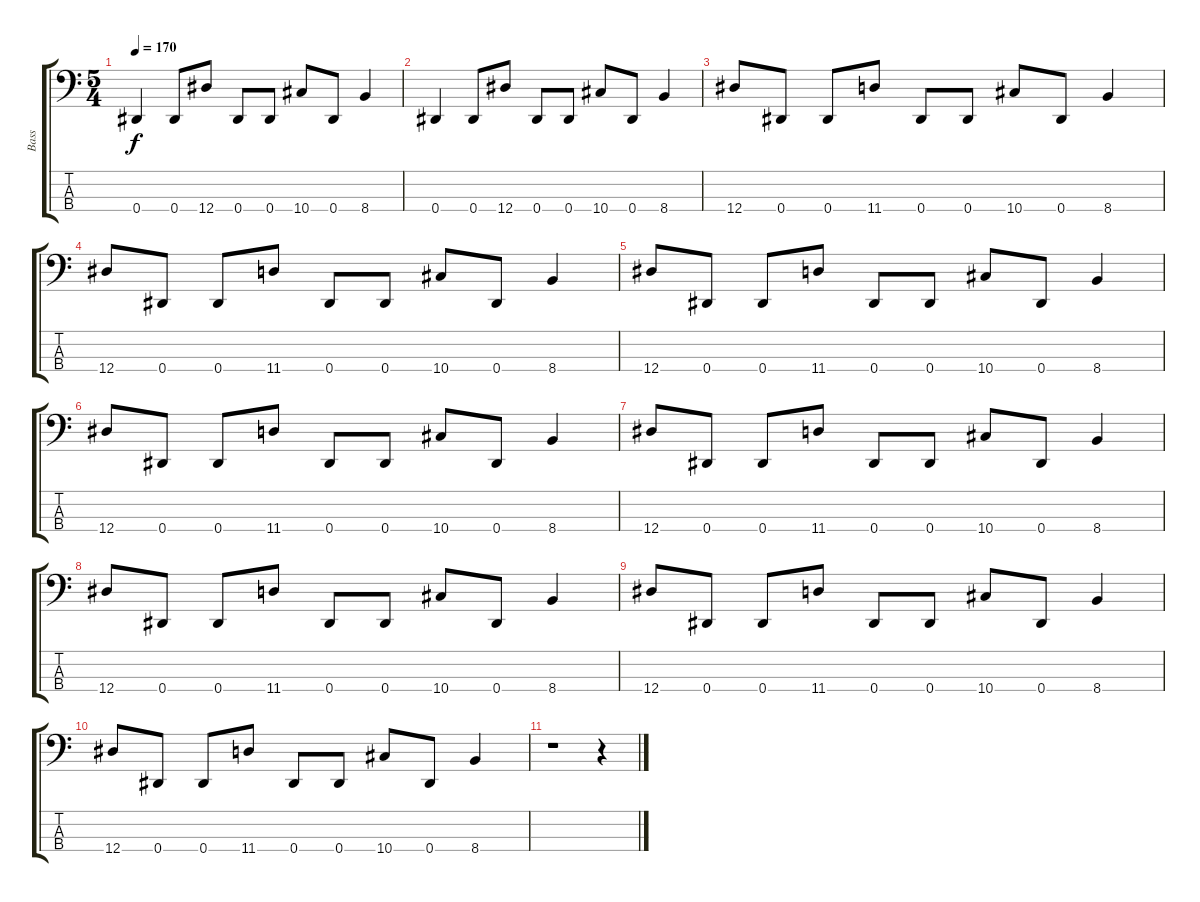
\track ("Bass" "Bass") {instrument electricbassfinger}
\staff {score tabs}
\tuning (Gb2 Db2 Ab1 Eb1) {hide}
\ts (5 4)
\tempo 170
\clef f4
\ks c
0.4.4{dy f} 0.4.8 12.4.8 0.4.8 0.4.8 10.4.8 0.4.8 8.4.4 |
0.4.4 0.4.8 12.4.8 0.4.8 0.4.8 10.4.8 0.4.8 8.4.4 |
12.4.8 0.4.8 0.4.8 11.4.8 0.4.8 0.4.8 10.4.8 0.4.8 8.4.4 |
12.4.8 0.4.8 0.4.8 11.4.8 0.4.8 0.4.8 10.4.8 0.4.8 8.4.4 |
12.4.8 0.4.8 0.4.8 11.4.8 0.4.8 0.4.8 10.4.8 0.4.8 8.4.4 |
12.4.8 0.4.8 0.4.8 11.4.8 0.4.8 0.4.8 10.4.8 0.4.8 8.4.4 |
12.4.8 0.4.8 0.4.8 11.4.8 0.4.8 0.4.8 10.4.8 0.4.8 8.4.4 |
12.4.8 0.4.8 0.4.8 11.4.8 0.4.8 0.4.8 10.4.8 0.4.8 8.4.4 |
12.4.8 0.4.8 0.4.8 11.4.8 0.4.8 0.4.8 10.4.8 0.4.8 8.4.4 |
12.4.8 0.4.8 0.4.8 11.4.8 0.4.8 0.4.8 10.4.8 0.4.8 8.4.4 |
r.1 r.4
